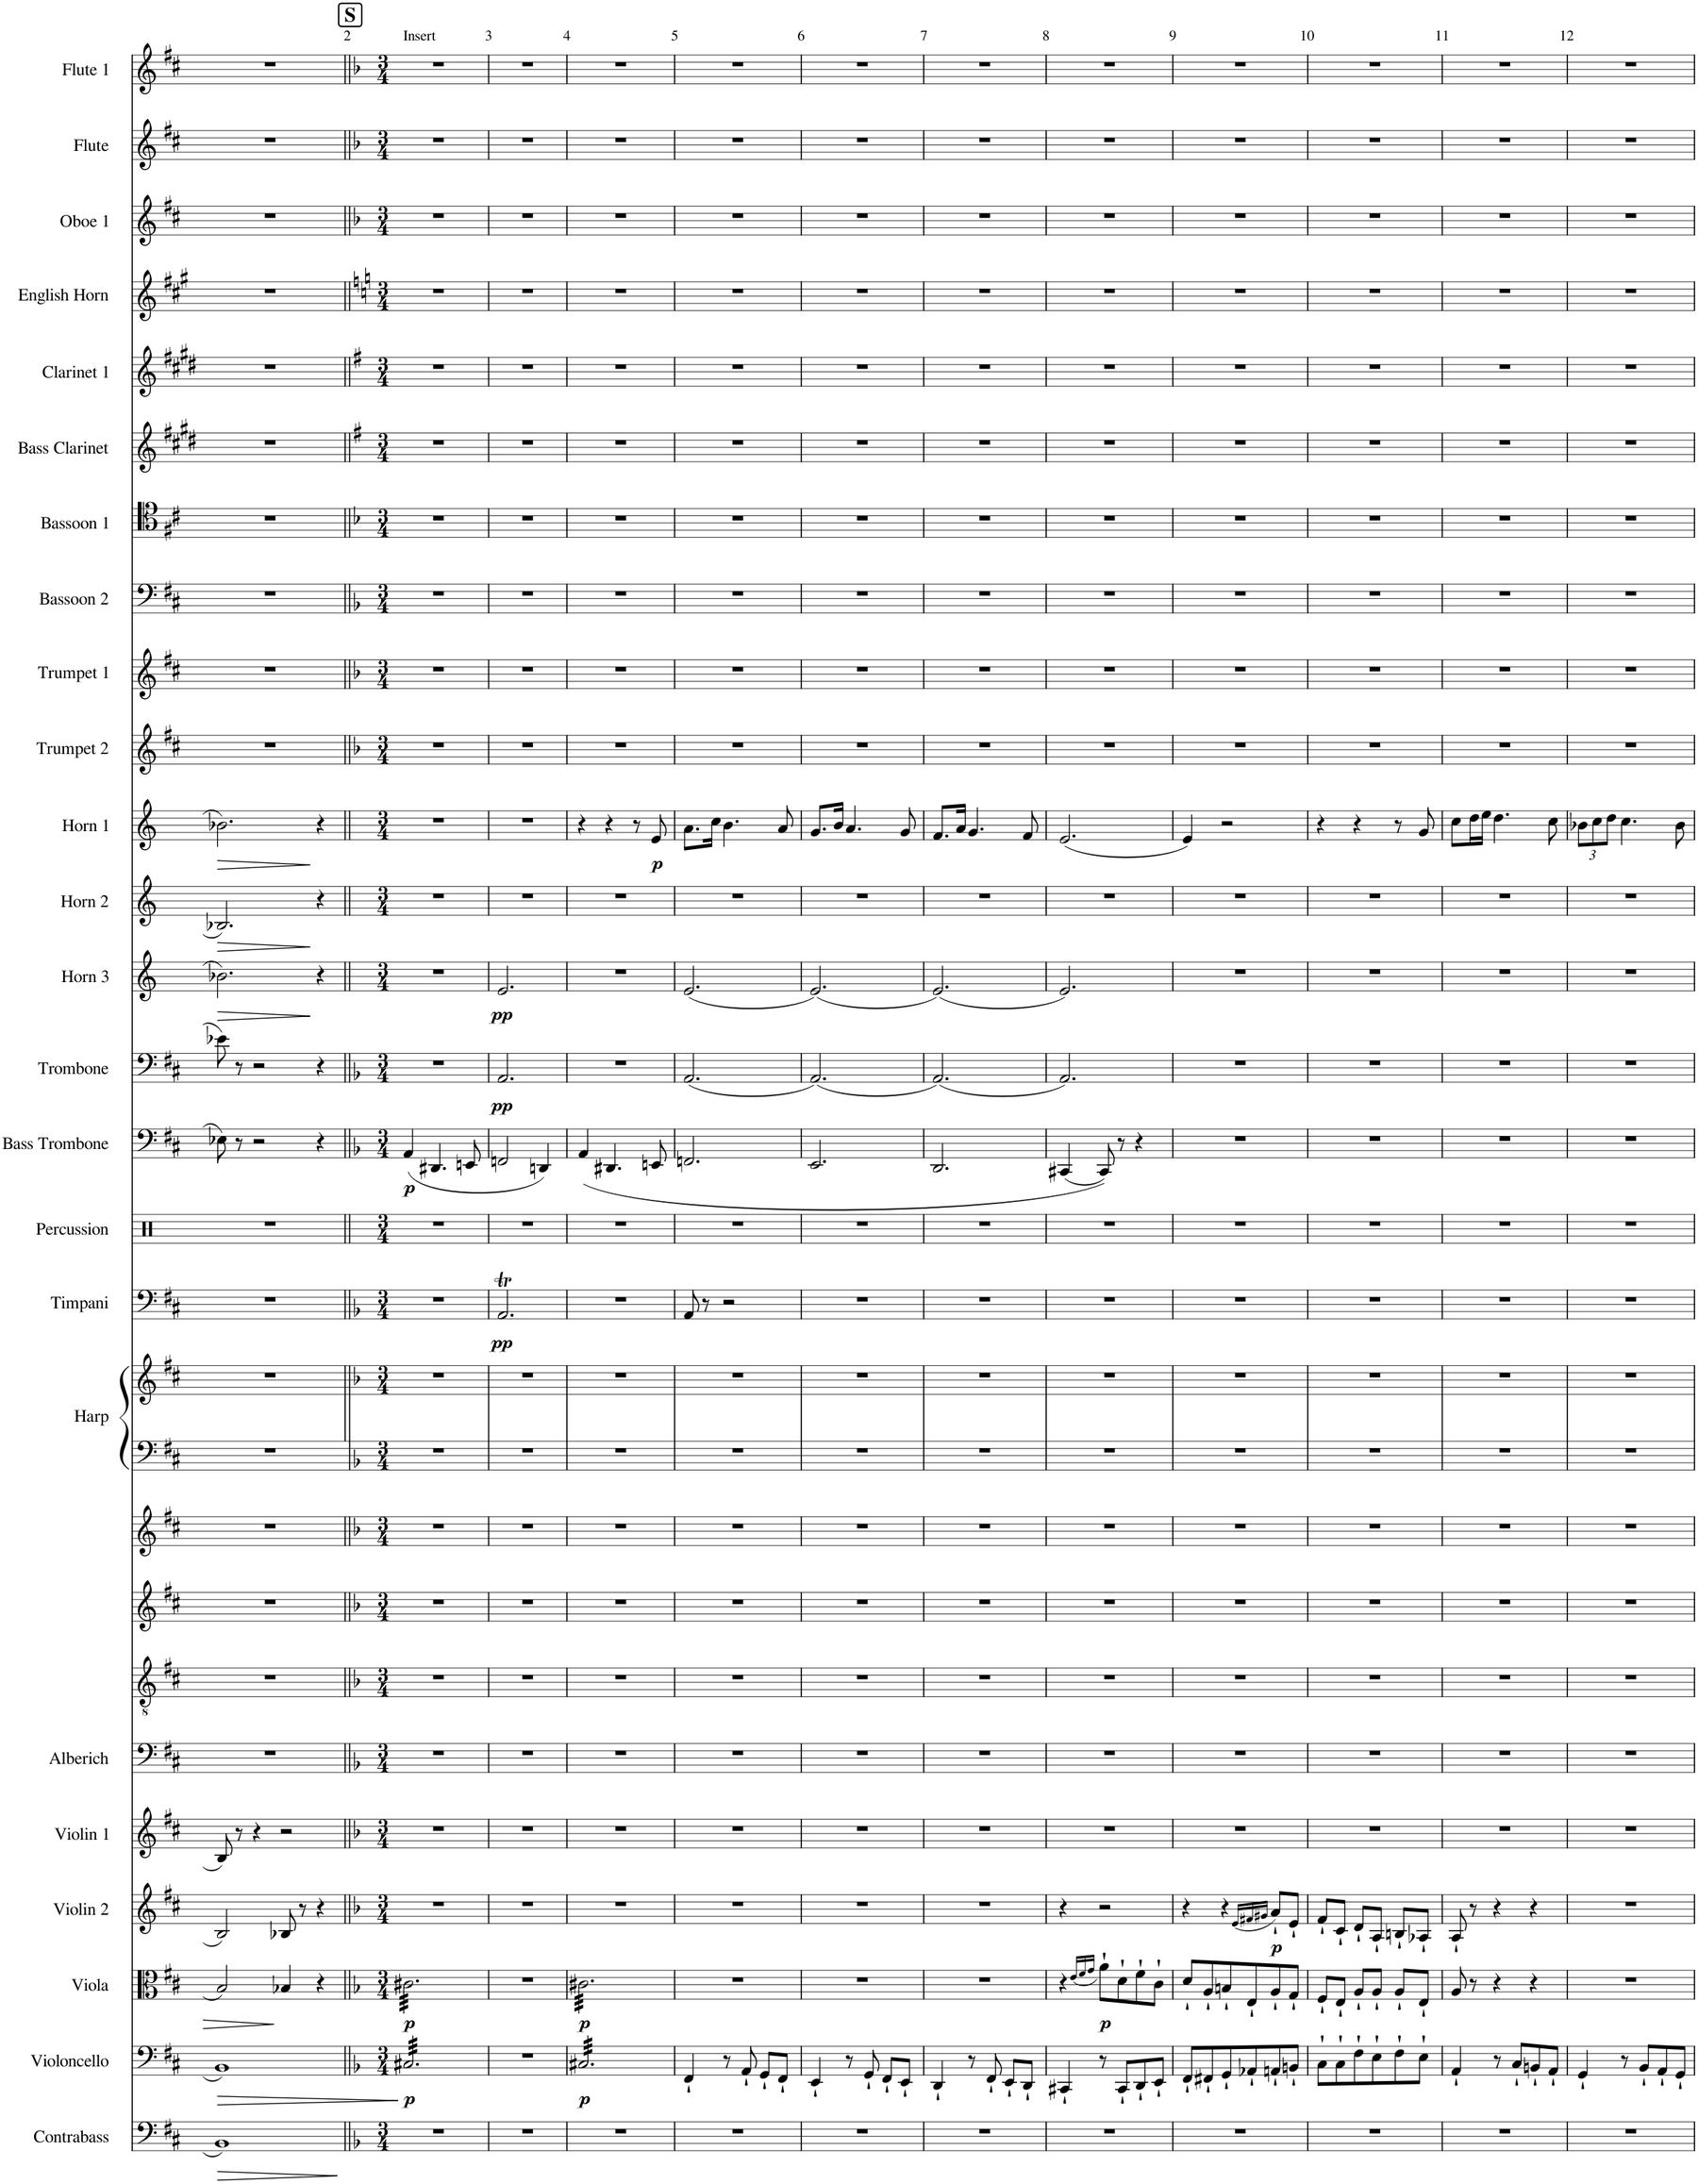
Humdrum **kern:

**kern	**dynam	**kern	**dynam	**kern	**dynam	**kern	**dynam	**kern	**kern	**kern	**kern	**kern	**kern	**kern	**kern	**dynam	**kern	**kern	**dynam	**kern	**dynam	**kern	**dynam	**kern	**dynam	**kern	**dynam	**kern	**kern	**kern	**kern	**kern	**kern	**kern	**kern	**kern	**kern
*part27	*part27	*part26	*part26	*part25	*part25	*part24	*part24	*part23	*part22	*part21	*part20	*part19	*part18	*part18	*part17	*part17	*part16	*part15	*part15	*part14	*part14	*part13	*part13	*part12	*part12	*part11	*part11	*part10	*part9	*part8	*part7	*part6	*part5	*part4	*part3	*part2	*part1
*staff28	*staff28	*staff27	*staff27	*staff26	*staff26	*staff25	*staff25	*staff24	*staff23	*staff22	*staff21	*staff20	*staff19	*staff18	*staff17	*staff17	*staff16	*staff15	*staff15	*staff14	*staff14	*staff13	*staff13	*staff12	*staff12	*staff11	*staff11	*staff10	*staff9	*staff8	*staff7	*staff6	*staff5	*staff4	*staff3	*staff2	*staff1
*I"Contrabass	*	*I"Violoncello	*	*I"Viola	*	*I"Violin 2	*	*I"Violin 1	*I"Alberich	*I"Alto	*I"Soprano	*I"Soprano	*I"Harp	*	*I"Timpani	*	*I"Percussion	*I"Bass Trombone	*	*I"Trombone	*	*I"Horn 3	*	*I"Horn 2	*	*I"Horn 1	*	*I"Trumpet 2	*I"Trumpet 1	*I"Bassoon 2	*I"Bassoon 1	*I"Clarinet 2	*I"Clarinet 1	*I"Oboe 2/EH	*I"Oboe 1	*I"Flute 2/Picc	*I"Flute 1
*I'Cb.	*	*I'Vc.	*	*I'Vla.	*	*I'Vln.2	*	*I'Vln.1	*I'A.	*	*	*	*I'Hrp.	*	*I'Timp.	*	*I'Perc	*I'B. Tbn.	*	*I'Tbn.	*	*I'Hn. 3	*	*I'Hn.2	*	*I'Hn. 1	*	*I'Tpt.2	*I'Tpt.1	*I'Bsn.2	*I'Bsn.1	*I'Cl. 2	*I'Cl.1	*I'Ob.2	*I'Ob. 1	*I'Fl.2	*I'Fl.1
!!LO:PB:g=z
*clefF4	*	*clefF4	*	*clefC3	*	*clefG2	*	*clefG2	*clefF4	*clefGv2	*clefG2	*clefG2	*clefF4	*clefG2	*clefF4	*	*clefX	*clefF4	*	*clefF4	*	*clefG2	*	*clefG2	*	*clefG2	*	*clefG2	*clefG2	*clefF4	*clefC4	*clefG2	*clefG2	*clefG2	*clefG2	*clefG2	*clefG2
*Trd7c12	*	*	*	*	*	*	*	*	*	*	*	*	*	*	*	*	*	*	*	*	*	*Trd4c7	*	*Trd4c7	*	*Trd4c7	*	*	*	*	*	*Trd1c2	*Trd1c2	*Trd4c7	*	*Trd-7c-12	*
*k[f#c#]	*	*k[f#c#]	*	*k[f#c#]	*	*k[f#c#]	*	*k[f#c#]	*k[f#c#]	*k[f#c#]	*k[f#c#]	*k[f#c#]	*k[f#c#]	*k[f#c#]	*k[f#c#]	*	*k[]	*k[f#c#]	*	*k[f#c#]	*	*k[]	*	*k[]	*	*k[]	*	*k[f#c#]	*k[f#c#]	*k[f#c#]	*k[f#c#]	*k[f#c#g#d#]	*k[f#c#g#d#]	*k[f#c#g#]	*k[f#c#]	*k[f#c#]	*k[f#c#]
*M4/4	*	*M4/4	*	*M4/4	*	*M4/4	*	*M4/4	*M4/4	*M4/4	*M4/4	*M4/4	*M4/4	*M4/4	*M4/4	*	*M4/4	*M4/4	*	*M4/4	*	*M4/4	*	*M4/4	*	*M4/4	*	*M4/4	*M4/4	*M4/4	*M4/4	*M4/4	*M4/4	*M4/4	*M4/4	*M4/4	*M4/4
=1	=1	=1	=1	=1	=1	=1	=1	=1	=1	=1	=1	=1	=1	=1	=1	=1	=1	=1	=1	=1	=1	=1	=1	=1	=1	=1	=1	=1	=1	=1	=1	=1	=1	=1	=1	=1	=1
!	!LO:HP:b	!	!LO:HP:b	!	!	!	!	!	!	!	!	!	!	!	!	!	!	!	!	!	!	!	!LO:HP:b	!	!LO:HP:b	!	!LO:HP:b	!	!	!	!	!	!	!	!	!	!
1BB	>	1BB	>	2B/	.	2B/	.	8B/	1r	1r	1r	1r	1r	1r	1r	.	1r	8E-X\	.	8e-X\	.	2.b-X\	>	2.B-X/	>	2.b-X\	>	1r	1r	1r	1r	1r	1r	1r	1r	1r	1r
.	.	.	.	.	.	.	.	8r	.	.	.	.	.	.	.	.	.	8r	.	8r	.	.	.	.	.	.	.	.	.	.	.	.	.	.	.	.	.
.	.	.	.	.	.	.	.	4r	.	.	.	.	.	.	.	.	.	2r	.	2r	.	.	.	.	.	.	.	.	.	.	.	.	.	.	.	.	.
.	.	.	.	4B-X/	.	8B-X/	.	2r	.	.	.	.	.	.	.	.	.	.	.	.	.	.	.	.	.	.	.	.	.	.	.	.	.	.	.	.	.
.	.	.	.	.	.	8r	.	.	.	.	.	.	.	.	.	.	.	.	.	.	.	.	.	.	.	.	.	.	.	.	.	.	.	.	.	.	.
.	.	.	.	4r	.	4r	.	.	.	.	.	.	.	.	.	.	.	4r	.	4r	.	4r	]	4r	]	4r	]	.	.	.	.	.	.	.	.	.	.
.	]	.	]	.	.	.	.	.	.	.	.	.	.	.	.	.	.	.	.	.	.	.	.	.	.	.	.	.	.	.	.	.	.	.	.	.	.
=2||	=2||	=2||	=2||	=2||	=2||	=2||	=2||	=2||	=2||	=2||	=2||	=2||	=2||	=2||	=2||	=2||	=2||	=2||	=2||	=2||	=2||	=2||	=2||	=2||	=2||	=2||	=2||	=2||	=2||	=2||	=2||	=2||	=2||	=2||	=2||	=2||	=2||
!!LO:REH:place=s1:a:B:cj:fs=14:t=S
*k[b-]	*	*k[b-]	*	*k[b-]	*	*k[b-]	*	*k[b-]	*k[b-]	*k[b-]	*k[b-]	*k[b-]	*k[b-]	*k[b-]	*k[b-]	*	*	*k[b-]	*	*k[b-]	*	*k[]	*	*k[]	*	*k[]	*	*k[b-]	*k[b-]	*k[b-]	*k[b-]	*k[f#]	*k[f#]	*k[]	*k[b-]	*k[b-]	*k[b-]
*M3/4	*	*M3/4	*	*M3/4	*	*M3/4	*	*M3/4	*M3/4	*M3/4	*M3/4	*M3/4	*M3/4	*M3/4	*M3/4	*	*M3/4	*M3/4	*	*M3/4	*	*M3/4	*	*M3/4	*	*M3/4	*	*M3/4	*M3/4	*M3/4	*M3/4	*M3/4	*M3/4	*M3/4	*M3/4	*M3/4	*M3/4
!	!	!	!	!	!	!	!	!	!	!	!	!	!	!	!	!	!	!	!	!	!	!	!	!	!	!	!	!	!	!	!	!	!	!	!	!	!LO:TX:a:t=Insert
!	!	!	!LO:DY:b	!	!LO:DY:b	!	!	!	!	!	!	!	!	!	!	!	!	!	!LO:DY:b	!	!	!	!	!	!	!	!	!	!	!	!	!	!	!	!	!	!
*	*	*tremolo	*	*	*	*	*	*	*	*	*	*	*	*	*	*	*	*	*	*	*	*	*	*	*	*	*	*	*	*	*	*	*	*	*	*	*
*	*	*	*	*tremolo	*	*	*	*	*	*	*	*	*	*	*	*	*	*	*	*	*	*	*	*	*	*	*	*	*	*	*	*	*	*	*	*	*
2.r	.	32C#X/LLL	p	32c#X\LLL	p	2.r	.	2.r	2.r	2.r	2.r	2.r	2.r	2.r	2.r	.	2.r	(4AA/	p	2.r	.	2.r	.	2.r	.	2.r	.	2.r	2.r	2.r	2.r	2.r	2.r	2.r	2.r	2.r	2.r
.	.	32C#X/	.	32c#X\	.	.	.	.	.	.	.	.	.	.	.	.	.	.	.	.	.	.	.	.	.	.	.	.	.	.	.	.	.	.	.	.	.
.	.	32C#X/	.	32c#X\	.	.	.	.	.	.	.	.	.	.	.	.	.	.	.	.	.	.	.	.	.	.	.	.	.	.	.	.	.	.	.	.	.
.	.	32C#X/	.	32c#X\	.	.	.	.	.	.	.	.	.	.	.	.	.	.	.	.	.	.	.	.	.	.	.	.	.	.	.	.	.	.	.	.	.
.	.	32C#X/	.	32c#X\	.	.	.	.	.	.	.	.	.	.	.	.	.	.	.	.	.	.	.	.	.	.	.	.	.	.	.	.	.	.	.	.	.
.	.	32C#X/	.	32c#X\	.	.	.	.	.	.	.	.	.	.	.	.	.	.	.	.	.	.	.	.	.	.	.	.	.	.	.	.	.	.	.	.	.
.	.	32C#X/	.	32c#X\	.	.	.	.	.	.	.	.	.	.	.	.	.	.	.	.	.	.	.	.	.	.	.	.	.	.	.	.	.	.	.	.	.
.	.	32C#X/	.	32c#X\	.	.	.	.	.	.	.	.	.	.	.	.	.	.	.	.	.	.	.	.	.	.	.	.	.	.	.	.	.	.	.	.	.
.	.	32C#X/	.	32c#X\	.	.	.	.	.	.	.	.	.	.	.	.	.	4.DD#X/	.	.	.	.	.	.	.	.	.	.	.	.	.	.	.	.	.	.	.
.	.	32C#X/	.	32c#X\	.	.	.	.	.	.	.	.	.	.	.	.	.	.	.	.	.	.	.	.	.	.	.	.	.	.	.	.	.	.	.	.	.
.	.	32C#X/	.	32c#X\	.	.	.	.	.	.	.	.	.	.	.	.	.	.	.	.	.	.	.	.	.	.	.	.	.	.	.	.	.	.	.	.	.
.	.	32C#X/	.	32c#X\	.	.	.	.	.	.	.	.	.	.	.	.	.	.	.	.	.	.	.	.	.	.	.	.	.	.	.	.	.	.	.	.	.
.	.	32C#X/	.	32c#X\	.	.	.	.	.	.	.	.	.	.	.	.	.	.	.	.	.	.	.	.	.	.	.	.	.	.	.	.	.	.	.	.	.
.	.	32C#X/	.	32c#X\	.	.	.	.	.	.	.	.	.	.	.	.	.	.	.	.	.	.	.	.	.	.	.	.	.	.	.	.	.	.	.	.	.
.	.	32C#X/	.	32c#X\	.	.	.	.	.	.	.	.	.	.	.	.	.	.	.	.	.	.	.	.	.	.	.	.	.	.	.	.	.	.	.	.	.
.	.	32C#X/	.	32c#X\	.	.	.	.	.	.	.	.	.	.	.	.	.	.	.	.	.	.	.	.	.	.	.	.	.	.	.	.	.	.	.	.	.
.	.	32C#X/	.	32c#X\	.	.	.	.	.	.	.	.	.	.	.	.	.	.	.	.	.	.	.	.	.	.	.	.	.	.	.	.	.	.	.	.	.
.	.	32C#X/	.	32c#X\	.	.	.	.	.	.	.	.	.	.	.	.	.	.	.	.	.	.	.	.	.	.	.	.	.	.	.	.	.	.	.	.	.
.	.	32C#X/	.	32c#X\	.	.	.	.	.	.	.	.	.	.	.	.	.	.	.	.	.	.	.	.	.	.	.	.	.	.	.	.	.	.	.	.	.
.	.	32C#X/	.	32c#X\	.	.	.	.	.	.	.	.	.	.	.	.	.	.	.	.	.	.	.	.	.	.	.	.	.	.	.	.	.	.	.	.	.
.	.	32C#X/	.	32c#X\	.	.	.	.	.	.	.	.	.	.	.	.	.	8EEn/	.	.	.	.	.	.	.	.	.	.	.	.	.	.	.	.	.	.	.
.	.	32C#X/	.	32c#X\	.	.	.	.	.	.	.	.	.	.	.	.	.	.	.	.	.	.	.	.	.	.	.	.	.	.	.	.	.	.	.	.	.
.	.	32C#X/	.	32c#X\	.	.	.	.	.	.	.	.	.	.	.	.	.	.	.	.	.	.	.	.	.	.	.	.	.	.	.	.	.	.	.	.	.
.	.	32C#X/JJJ	.	32c#X\JJJ	.	.	.	.	.	.	.	.	.	.	.	.	.	.	.	.	.	.	.	.	.	.	.	.	.	.	.	.	.	.	.	.	.
=3	=3	=3	=3	=3	=3	=3	=3	=3	=3	=3	=3	=3	=3	=3	=3	=3	=3	=3	=3	=3	=3	=3	=3	=3	=3	=3	=3	=3	=3	=3	=3	=3	=3	=3	=3	=3	=3
!	!	!	!	!	!	!	!	!	!	!	!	!	!	!	!	!LO:DY:b	!	!	!	!	!LO:DY:b	!	!LO:DY:b	!	!	!	!	!	!	!	!	!	!	!	!	!	!
2.r	.	2.r	.	2.r	.	2.r	.	2.r	2.r	2.r	2.r	2.r	2.r	2.r	2.AAt/	pp	2.r	2FFn/	.	2.AA/	pp	2.e/	pp	2.r	.	2.r	.	2.r	2.r	2.r	2.r	2.r	2.r	2.r	2.r	2.r	2.r
.	.	.	.	.	.	.	.	.	.	.	.	.	.	.	.	.	.	4DDn/)	.	.	.	.	.	.	.	.	.	.	.	.	.	.	.	.	.	.	.
=4	=4	=4	=4	=4	=4	=4	=4	=4	=4	=4	=4	=4	=4	=4	=4	=4	=4	=4	=4	=4	=4	=4	=4	=4	=4	=4	=4	=4	=4	=4	=4	=4	=4	=4	=4	=4	=4
!	!	!	!LO:DY:b	!	!LO:DY:b	!	!	!	!	!	!	!	!	!	!	!	!	!	!	!	!	!	!	!	!	!	!	!	!	!	!	!	!	!	!	!	!
2.r	.	32C#X/LLL	p	32c#X\LLL	p	2.r	.	2.r	2.r	2.r	2.r	2.r	2.r	2.r	2.r	.	2.r	(4AA/	.	2.r	.	2.r	.	2.r	.	4r	.	2.r	2.r	2.r	2.r	2.r	2.r	2.r	2.r	2.r	2.r
.	.	32C#X/	.	32c#X\	.	.	.	.	.	.	.	.	.	.	.	.	.	.	.	.	.	.	.	.	.	.	.	.	.	.	.	.	.	.	.	.	.
.	.	32C#X/	.	32c#X\	.	.	.	.	.	.	.	.	.	.	.	.	.	.	.	.	.	.	.	.	.	.	.	.	.	.	.	.	.	.	.	.	.
.	.	32C#X/	.	32c#X\	.	.	.	.	.	.	.	.	.	.	.	.	.	.	.	.	.	.	.	.	.	.	.	.	.	.	.	.	.	.	.	.	.
.	.	32C#X/	.	32c#X\	.	.	.	.	.	.	.	.	.	.	.	.	.	.	.	.	.	.	.	.	.	.	.	.	.	.	.	.	.	.	.	.	.
.	.	32C#X/	.	32c#X\	.	.	.	.	.	.	.	.	.	.	.	.	.	.	.	.	.	.	.	.	.	.	.	.	.	.	.	.	.	.	.	.	.
.	.	32C#X/	.	32c#X\	.	.	.	.	.	.	.	.	.	.	.	.	.	.	.	.	.	.	.	.	.	.	.	.	.	.	.	.	.	.	.	.	.
.	.	32C#X/	.	32c#X\	.	.	.	.	.	.	.	.	.	.	.	.	.	.	.	.	.	.	.	.	.	.	.	.	.	.	.	.	.	.	.	.	.
.	.	32C#X/	.	32c#X\	.	.	.	.	.	.	.	.	.	.	.	.	.	4.DD#X/	.	.	.	.	.	.	.	4r	.	.	.	.	.	.	.	.	.	.	.
.	.	32C#X/	.	32c#X\	.	.	.	.	.	.	.	.	.	.	.	.	.	.	.	.	.	.	.	.	.	.	.	.	.	.	.	.	.	.	.	.	.
.	.	32C#X/	.	32c#X\	.	.	.	.	.	.	.	.	.	.	.	.	.	.	.	.	.	.	.	.	.	.	.	.	.	.	.	.	.	.	.	.	.
.	.	32C#X/	.	32c#X\	.	.	.	.	.	.	.	.	.	.	.	.	.	.	.	.	.	.	.	.	.	.	.	.	.	.	.	.	.	.	.	.	.
.	.	32C#X/	.	32c#X\	.	.	.	.	.	.	.	.	.	.	.	.	.	.	.	.	.	.	.	.	.	.	.	.	.	.	.	.	.	.	.	.	.
.	.	32C#X/	.	32c#X\	.	.	.	.	.	.	.	.	.	.	.	.	.	.	.	.	.	.	.	.	.	.	.	.	.	.	.	.	.	.	.	.	.
.	.	32C#X/	.	32c#X\	.	.	.	.	.	.	.	.	.	.	.	.	.	.	.	.	.	.	.	.	.	.	.	.	.	.	.	.	.	.	.	.	.
.	.	32C#X/	.	32c#X\	.	.	.	.	.	.	.	.	.	.	.	.	.	.	.	.	.	.	.	.	.	.	.	.	.	.	.	.	.	.	.	.	.
.	.	32C#X/	.	32c#X\	.	.	.	.	.	.	.	.	.	.	.	.	.	.	.	.	.	.	.	.	.	8r	.	.	.	.	.	.	.	.	.	.	.
.	.	32C#X/	.	32c#X\	.	.	.	.	.	.	.	.	.	.	.	.	.	.	.	.	.	.	.	.	.	.	.	.	.	.	.	.	.	.	.	.	.
.	.	32C#X/	.	32c#X\	.	.	.	.	.	.	.	.	.	.	.	.	.	.	.	.	.	.	.	.	.	.	.	.	.	.	.	.	.	.	.	.	.
.	.	32C#X/	.	32c#X\	.	.	.	.	.	.	.	.	.	.	.	.	.	.	.	.	.	.	.	.	.	.	.	.	.	.	.	.	.	.	.	.	.
!	!	!	!	!	!	!	!	!	!	!	!	!	!	!	!	!	!	!	!	!	!	!	!	!	!	!	!LO:DY:b	!	!	!	!	!	!	!	!	!	!
.	.	32C#X/	.	32c#X\	.	.	.	.	.	.	.	.	.	.	.	.	.	8EEn/	.	.	.	.	.	.	.	8e/	p	.	.	.	.	.	.	.	.	.	.
.	.	32C#X/	.	32c#X\	.	.	.	.	.	.	.	.	.	.	.	.	.	.	.	.	.	.	.	.	.	.	.	.	.	.	.	.	.	.	.	.	.
.	.	32C#X/	.	32c#X\	.	.	.	.	.	.	.	.	.	.	.	.	.	.	.	.	.	.	.	.	.	.	.	.	.	.	.	.	.	.	.	.	.
.	.	32C#X/JJJ	.	32c#X\JJJ	.	.	.	.	.	.	.	.	.	.	.	.	.	.	.	.	.	.	.	.	.	.	.	.	.	.	.	.	.	.	.	.	.
*	*	*	*	*Xtremolo	*	*	*	*	*	*	*	*	*	*	*	*	*	*	*	*	*	*	*	*	*	*	*	*	*	*	*	*	*	*	*	*	*
*	*	*Xtremolo	*	*	*	*	*	*	*	*	*	*	*	*	*	*	*	*	*	*	*	*	*	*	*	*	*	*	*	*	*	*	*	*	*	*	*
=5	=5	=5	=5	=5	=5	=5	=5	=5	=5	=5	=5	=5	=5	=5	=5	=5	=5	=5	=5	=5	=5	=5	=5	=5	=5	=5	=5	=5	=5	=5	=5	=5	=5	=5	=5	=5	=5
2.r	.	4FF`/	.	2.r	.	2.r	.	2.r	2.r	2.r	2.r	2.r	2.r	2.r	8AA/	.	2.r	2.FFn/	.	(2.AA/	.	(2.e/	.	2.r	.	8.a\L	.	2.r	2.r	2.r	2.r	2.r	2.r	2.r	2.r	2.r	2.r
.	.	.	.	.	.	.	.	.	.	.	.	.	.	.	8r	.	.	.	.	.	.	.	.	.	.	.	.	.	.	.	.	.	.	.	.	.	.
.	.	.	.	.	.	.	.	.	.	.	.	.	.	.	.	.	.	.	.	.	.	.	.	.	.	16cc\Jk	.	.	.	.	.	.	.	.	.	.	.
.	.	8r	.	.	.	.	.	.	.	.	.	.	.	.	2r	.	.	.	.	.	.	.	.	.	.	4.b\	.	.	.	.	.	.	.	.	.	.	.
.	.	8AA`/	.	.	.	.	.	.	.	.	.	.	.	.	.	.	.	.	.	.	.	.	.	.	.	.	.	.	.	.	.	.	.	.	.	.	.
.	.	8GG`/L	.	.	.	.	.	.	.	.	.	.	.	.	.	.	.	.	.	.	.	.	.	.	.	.	.	.	.	.	.	.	.	.	.	.	.
.	.	8FF`/J	.	.	.	.	.	.	.	.	.	.	.	.	.	.	.	.	.	.	.	.	.	.	.	8a/	.	.	.	.	.	.	.	.	.	.	.
=6	=6	=6	=6	=6	=6	=6	=6	=6	=6	=6	=6	=6	=6	=6	=6	=6	=6	=6	=6	=6	=6	=6	=6	=6	=6	=6	=6	=6	=6	=6	=6	=6	=6	=6	=6	=6	=6
2.r	.	4EE`/	.	2.r	.	2.r	.	2.r	2.r	2.r	2.r	2.r	2.r	2.r	2.r	.	2.r	2.EE/	.	(2.AA/)	.	(2.e/)	.	2.r	.	8.g/L	.	2.r	2.r	2.r	2.r	2.r	2.r	2.r	2.r	2.r	2.r
.	.	.	.	.	.	.	.	.	.	.	.	.	.	.	.	.	.	.	.	.	.	.	.	.	.	16b/Jk	.	.	.	.	.	.	.	.	.	.	.
.	.	8r	.	.	.	.	.	.	.	.	.	.	.	.	.	.	.	.	.	.	.	.	.	.	.	4.a/	.	.	.	.	.	.	.	.	.	.	.
.	.	8GG`/	.	.	.	.	.	.	.	.	.	.	.	.	.	.	.	.	.	.	.	.	.	.	.	.	.	.	.	.	.	.	.	.	.	.	.
.	.	8FF`/L	.	.	.	.	.	.	.	.	.	.	.	.	.	.	.	.	.	.	.	.	.	.	.	.	.	.	.	.	.	.	.	.	.	.	.
.	.	8EE`/J	.	.	.	.	.	.	.	.	.	.	.	.	.	.	.	.	.	.	.	.	.	.	.	8g/	.	.	.	.	.	.	.	.	.	.	.
=7	=7	=7	=7	=7	=7	=7	=7	=7	=7	=7	=7	=7	=7	=7	=7	=7	=7	=7	=7	=7	=7	=7	=7	=7	=7	=7	=7	=7	=7	=7	=7	=7	=7	=7	=7	=7	=7
2.r	.	4DD`/	.	2.r	.	2.r	.	2.r	2.r	2.r	2.r	2.r	2.r	2.r	2.r	.	2.r	2.DD/	.	(2.AA/)	.	(2.e/)	.	2.r	.	8.f/L	.	2.r	2.r	2.r	2.r	2.r	2.r	2.r	2.r	2.r	2.r
.	.	.	.	.	.	.	.	.	.	.	.	.	.	.	.	.	.	.	.	.	.	.	.	.	.	16a/Jk	.	.	.	.	.	.	.	.	.	.	.
.	.	8r	.	.	.	.	.	.	.	.	.	.	.	.	.	.	.	.	.	.	.	.	.	.	.	4.g/	.	.	.	.	.	.	.	.	.	.	.
.	.	8FF`/	.	.	.	.	.	.	.	.	.	.	.	.	.	.	.	.	.	.	.	.	.	.	.	.	.	.	.	.	.	.	.	.	.	.	.
.	.	8EE`/L	.	.	.	.	.	.	.	.	.	.	.	.	.	.	.	.	.	.	.	.	.	.	.	.	.	.	.	.	.	.	.	.	.	.	.
.	.	8DD`/J	.	.	.	.	.	.	.	.	.	.	.	.	.	.	.	.	.	.	.	.	.	.	.	8f/	.	.	.	.	.	.	.	.	.	.	.
=8	=8	=8	=8	=8	=8	=8	=8	=8	=8	=8	=8	=8	=8	=8	=8	=8	=8	=8	=8	=8	=8	=8	=8	=8	=8	=8	=8	=8	=8	=8	=8	=8	=8	=8	=8	=8	=8
2.r	.	4CC#X`/	.	4r	.	4r	.	2.r	2.r	2.r	2.r	2.r	2.r	2.r	2.r	.	2.r	(4CC#X/	.	2.AA/)	.	2.e/)	.	2.r	.	(2.e/	.	2.r	2.r	2.r	2.r	2.r	2.r	2.r	2.r	2.r	2.r
.	.	.	.	(16qe/LL	.	.	.	.	.	.	.	.	.	.	.	.	.	.	.	.	.	.	.	.	.	.	.	.	.	.	.	.	.	.	.	.	.
.	.	.	.	16qf/	.	.	.	.	.	.	.	.	.	.	.	.	.	.	.	.	.	.	.	.	.	.	.	.	.	.	.	.	.	.	.	.	.
.	.	.	.	16qg/JJ	.	.	.	.	.	.	.	.	.	.	.	.	.	.	.	.	.	.	.	.	.	.	.	.	.	.	.	.	.	.	.	.	.
!	!	!	!	!	!LO:DY:b	!	!	!	!	!	!	!	!	!	!	!	!	!	!	!	!	!	!	!	!	!	!	!	!	!	!	!	!	!	!	!	!
.	.	8r	.	8a`\L)	p	2r	.	.	.	.	.	.	.	.	.	.	.	8CC#/))	.	.	.	.	.	.	.	.	.	.	.	.	.	.	.	.	.	.	.
.	.	8CC#`/L	.	8d`\	.	.	.	.	.	.	.	.	.	.	.	.	.	8r	.	.	.	.	.	.	.	.	.	.	.	.	.	.	.	.	.	.	.
.	.	8DD`/	.	8f`\	.	.	.	.	.	.	.	.	.	.	.	.	.	4r	.	.	.	.	.	.	.	.	.	.	.	.	.	.	.	.	.	.	.
.	.	8EE`/J	.	8c`\J	.	.	.	.	.	.	.	.	.	.	.	.	.	.	.	.	.	.	.	.	.	.	.	.	.	.	.	.	.	.	.	.	.
=9	=9	=9	=9	=9	=9	=9	=9	=9	=9	=9	=9	=9	=9	=9	=9	=9	=9	=9	=9	=9	=9	=9	=9	=9	=9	=9	=9	=9	=9	=9	=9	=9	=9	=9	=9	=9	=9
2.r	.	8FF`/L	.	8d`/L	.	4r	.	2.r	2.r	2.r	2.r	2.r	2.r	2.r	2.r	.	2.r	2.r	.	2.r	.	2.r	.	2.r	.	4e/)	.	2.r	2.r	2.r	2.r	2.r	2.r	2.r	2.r	2.r	2.r
.	.	8FF#X`/	.	8A`/	.	.	.	.	.	.	.	.	.	.	.	.	.	.	.	.	.	.	.	.	.	.	.	.	.	.	.	.	.	.	.	.	.
.	.	8GG`/	.	8Bn`/	.	4r	.	.	.	.	.	.	.	.	.	.	.	.	.	.	.	.	.	.	.	2r	.	.	.	.	.	.	.	.	.	.	.
.	.	8AA-X`/	.	8E`/	.	.	.	.	.	.	.	.	.	.	.	.	.	.	.	.	.	.	.	.	.	.	.	.	.	.	.	.	.	.	.	.	.
.	.	.	.	.	.	(16qe/LL	.	.	.	.	.	.	.	.	.	.	.	.	.	.	.	.	.	.	.	.	.	.	.	.	.	.	.	.	.	.	.
.	.	.	.	.	.	16qf#X/	.	.	.	.	.	.	.	.	.	.	.	.	.	.	.	.	.	.	.	.	.	.	.	.	.	.	.	.	.	.	.
.	.	.	.	.	.	16qg#X/JJ	.	.	.	.	.	.	.	.	.	.	.	.	.	.	.	.	.	.	.	.	.	.	.	.	.	.	.	.	.	.	.
!	!	!	!	!	!	!	!LO:DY:b	!	!	!	!	!	!	!	!	!	!	!	!	!	!	!	!	!	!	!	!	!	!	!	!	!	!	!	!	!	!
.	.	8AAn`/	.	8A`/	.	8a`/L)	p	.	.	.	.	.	.	.	.	.	.	.	.	.	.	.	.	.	.	.	.	.	.	.	.	.	.	.	.	.	.
.	.	8BBn`/J	.	8G`/J	.	8e`/J	.	.	.	.	.	.	.	.	.	.	.	.	.	.	.	.	.	.	.	.	.	.	.	.	.	.	.	.	.	.	.
=10	=10	=10	=10	=10	=10	=10	=10	=10	=10	=10	=10	=10	=10	=10	=10	=10	=10	=10	=10	=10	=10	=10	=10	=10	=10	=10	=10	=10	=10	=10	=10	=10	=10	=10	=10	=10	=10
2.r	.	8C`\L	.	8F`/L	.	8f`/L	.	2.r	2.r	2.r	2.r	2.r	2.r	2.r	2.r	.	2.r	2.r	.	2.r	.	2.r	.	2.r	.	4r	.	2.r	2.r	2.r	2.r	2.r	2.r	2.r	2.r	2.r	2.r
.	.	8C`\	.	8E`/J	.	8c`/J	.	.	.	.	.	.	.	.	.	.	.	.	.	.	.	.	.	.	.	.	.	.	.	.	.	.	.	.	.	.	.
.	.	8F`\	.	8A`/L	.	8d`/L	.	.	.	.	.	.	.	.	.	.	.	.	.	.	.	.	.	.	.	4r	.	.	.	.	.	.	.	.	.	.	.
.	.	8E`\	.	8A`/J	.	8A`/J	.	.	.	.	.	.	.	.	.	.	.	.	.	.	.	.	.	.	.	.	.	.	.	.	.	.	.	.	.	.	.
.	.	8F`\	.	8A`/L	.	8Bn`/L	.	.	.	.	.	.	.	.	.	.	.	.	.	.	.	.	.	.	.	8r	.	.	.	.	.	.	.	.	.	.	.
.	.	8E`\J	.	8E`/J	.	8A-X`/J	.	.	.	.	.	.	.	.	.	.	.	.	.	.	.	.	.	.	.	8g/	.	.	.	.	.	.	.	.	.	.	.
=11	=11	=11	=11	=11	=11	=11	=11	=11	=11	=11	=11	=11	=11	=11	=11	=11	=11	=11	=11	=11	=11	=11	=11	=11	=11	=11	=11	=11	=11	=11	=11	=11	=11	=11	=11	=11	=11
2.r	.	4AA`/	.	8A/	.	8A`/	.	2.r	2.r	2.r	2.r	2.r	2.r	2.r	2.r	.	2.r	2.r	.	2.r	.	2.r	.	2.r	.	8cc\L	.	2.r	2.r	2.r	2.r	2.r	2.r	2.r	2.r	2.r	2.r
.	.	.	.	8r	.	8r	.	.	.	.	.	.	.	.	.	.	.	.	.	.	.	.	.	.	.	16dd\L	.	.	.	.	.	.	.	.	.	.	.
.	.	.	.	.	.	.	.	.	.	.	.	.	.	.	.	.	.	.	.	.	.	.	.	.	.	16ee\JJ	.	.	.	.	.	.	.	.	.	.	.
.	.	8r	.	4r	.	4r	.	.	.	.	.	.	.	.	.	.	.	.	.	.	.	.	.	.	.	4.dd\	.	.	.	.	.	.	.	.	.	.	.
.	.	8C`/L	.	.	.	.	.	.	.	.	.	.	.	.	.	.	.	.	.	.	.	.	.	.	.	.	.	.	.	.	.	.	.	.	.	.	.
.	.	8BBn`/	.	4r	.	4r	.	.	.	.	.	.	.	.	.	.	.	.	.	.	.	.	.	.	.	.	.	.	.	.	.	.	.	.	.	.	.
.	.	8AA`/J	.	.	.	.	.	.	.	.	.	.	.	.	.	.	.	.	.	.	.	.	.	.	.	8cc\	.	.	.	.	.	.	.	.	.	.	.
=12	=12	=12	=12	=12	=12	=12	=12	=12	=12	=12	=12	=12	=12	=12	=12	=12	=12	=12	=12	=12	=12	=12	=12	=12	=12	=12	=12	=12	=12	=12	=12	=12	=12	=12	=12	=12	=12
*	*	*	*	*	*	*	*	*	*	*	*	*	*	*	*	*	*	*	*	*	*	*	*	*	*	*Xbrackettup	*	*	*	*	*	*	*	*	*	*	*
2.r	.	4GG`/	.	2.r	.	2.r	.	2.r	2.r	2.r	2.r	2.r	2.r	2.r	2.r	.	2.r	2.r	.	2.r	.	2.r	.	2.r	.	12b-X\L	.	2.r	2.r	2.r	2.r	2.r	2.r	2.r	2.r	2.r	2.r
.	.	.	.	.	.	.	.	.	.	.	.	.	.	.	.	.	.	.	.	.	.	.	.	.	.	12cc\	.	.	.	.	.	.	.	.	.	.	.
.	.	.	.	.	.	.	.	.	.	.	.	.	.	.	.	.	.	.	.	.	.	.	.	.	.	12dd\J	.	.	.	.	.	.	.	.	.	.	.
.	.	8r	.	.	.	.	.	.	.	.	.	.	.	.	.	.	.	.	.	.	.	.	.	.	.	4.cc\	.	.	.	.	.	.	.	.	.	.	.
.	.	8BB-`/L	.	.	.	.	.	.	.	.	.	.	.	.	.	.	.	.	.	.	.	.	.	.	.	.	.	.	.	.	.	.	.	.	.	.	.
.	.	8AA`/	.	.	.	.	.	.	.	.	.	.	.	.	.	.	.	.	.	.	.	.	.	.	.	.	.	.	.	.	.	.	.	.	.	.	.
.	.	8GG`/J	.	.	.	.	.	.	.	.	.	.	.	.	.	.	.	.	.	.	.	.	.	.	.	8b-\	.	.	.	.	.	.	.	.	.	.	.
=	=	=	=	=	=	=	=	=	=	=	=	=	=	=	=	=	=	=	=	=	=	=	=	=	=	=	=	=	=	=	=	=	=	=	=	=	=
*-	*-	*-	*-	*-	*-	*-	*-	*-	*-	*-	*-	*-	*-	*-	*-	*-	*-	*-	*-	*-	*-	*-	*-	*-	*-	*-	*-	*-	*-	*-	*-	*-	*-	*-	*-	*-	*-
